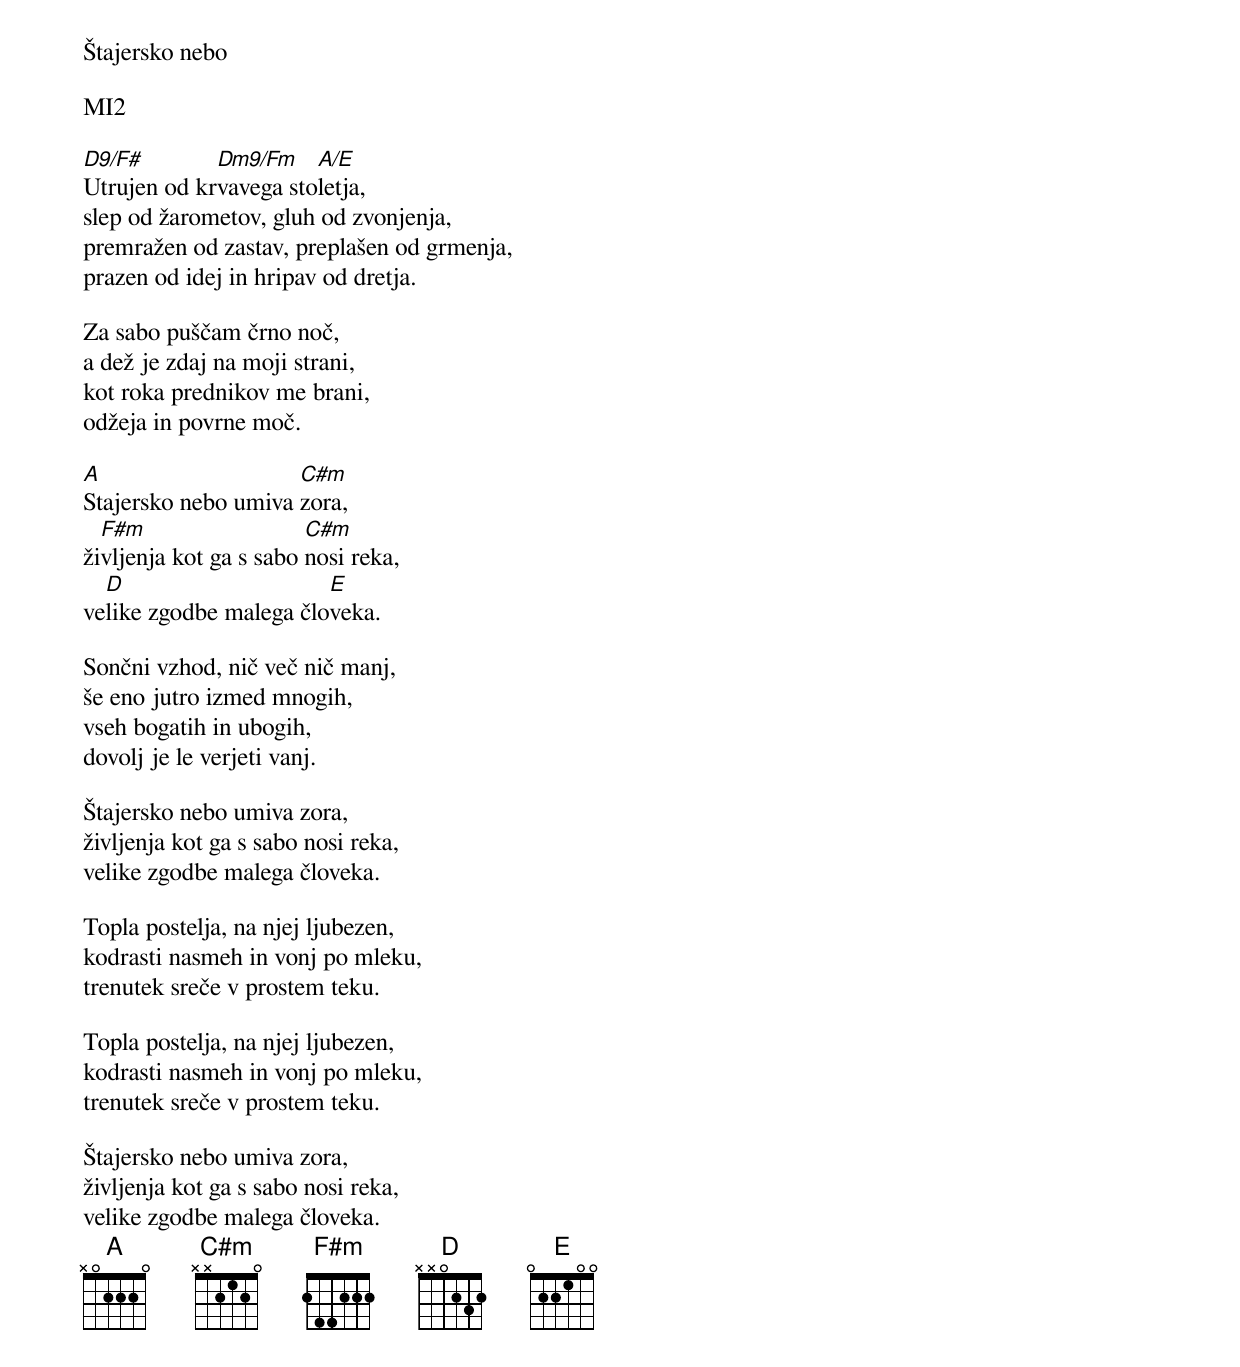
Štajersko nebo

MI2

[D9/F#]Utrujen od kr[Dm9/Fm]vavega sto[A/E]letja,
slep od žarometov, gluh od zvonjenja,
premražen od zastav, preplašen od grmenja,
prazen od idej in hripav od dretja.

Za sabo puščam črno noč,
a dež je zdaj na moji strani,
kot roka prednikov me brani,
odžeja in povrne moč.

[A]Stajersko nebo umiva [C#m]zora,
ži[F#m]vljenja kot ga s sabo [C#m]nosi reka,
ve[D]like zgodbe malega člo[E]veka.

Sončni vzhod, nič več nič manj,
še eno jutro izmed mnogih,
vseh bogatih in ubogih,
dovolj je le verjeti vanj.

Štajersko nebo umiva zora,
življenja kot ga s sabo nosi reka,
velike zgodbe malega človeka.

Topla postelja, na njej ljubezen,
kodrasti nasmeh in vonj po mleku,
trenutek sreče v prostem teku.

Topla postelja, na njej ljubezen,
kodrasti nasmeh in vonj po mleku,
trenutek sreče v prostem teku.

Štajersko nebo umiva zora,
življenja kot ga s sabo nosi reka,
velike zgodbe malega človeka.
